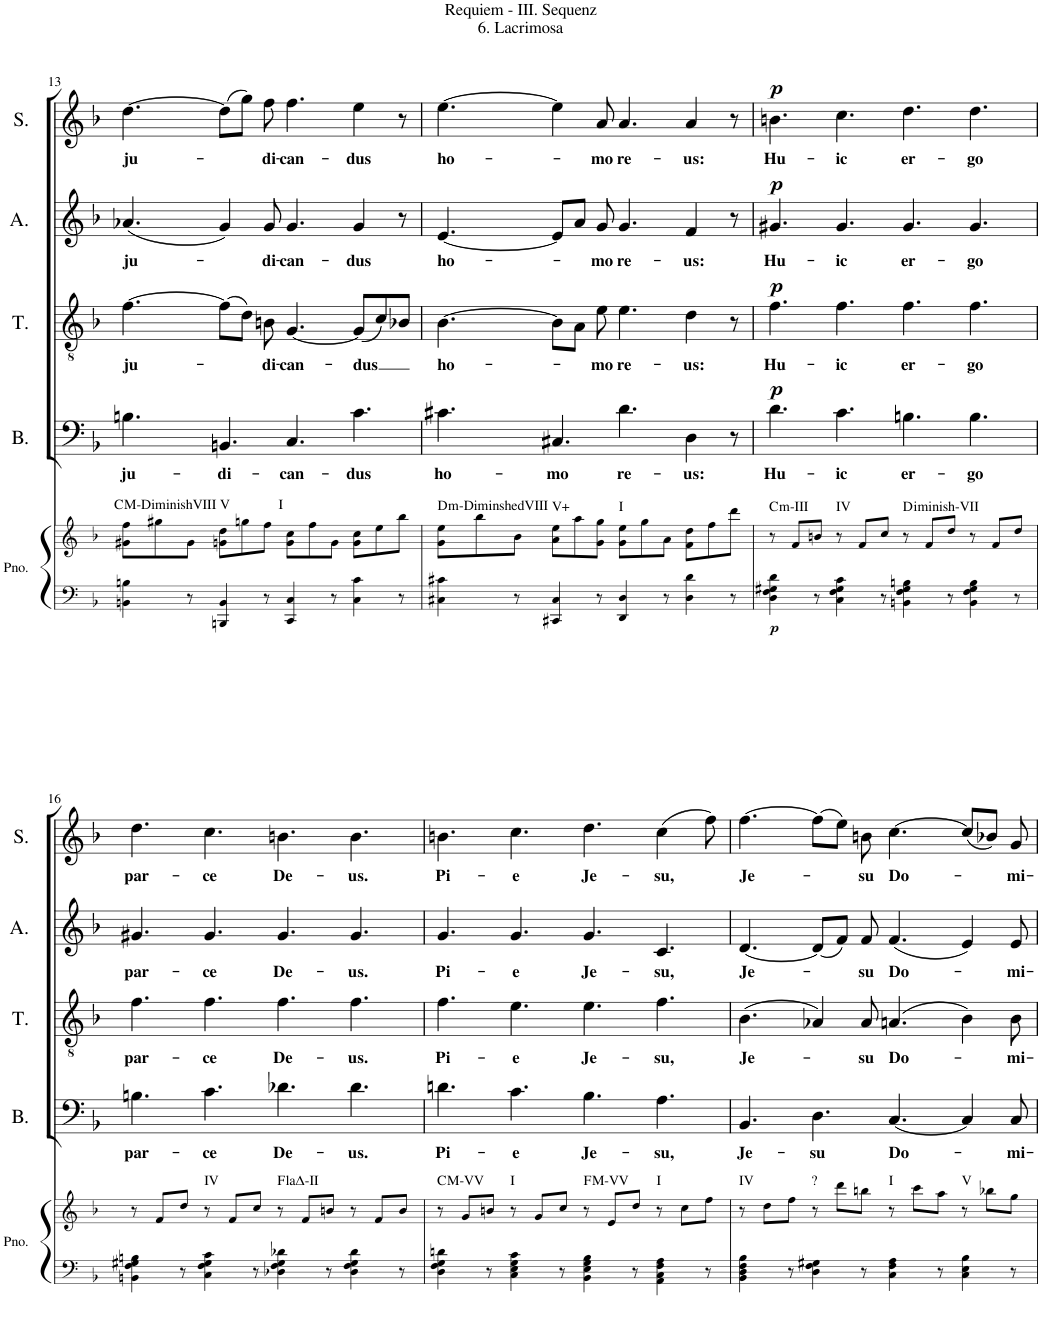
**kern	**kern	**dynam	**harte	**kern	**text	**dynam	**kern	**text	**dynam	**kern	**text	**dynam	**kern	**text	**dynam
*part5	*part5	*part5	*part5	*part4	*part4	*part4	*part3	*part3	*part3	*part2	*part2	*part2	*part1	*part1	*part1
*staff6	*staff5	*staff5/6	*	*staff4	*staff4	*staff4	*staff3	*staff3	*staff3	*staff2	*staff2	*staff2	*staff1	*staff1	*staff1
*I"Piano	*	*	*	*I"Bass	*	*	*I"Tenor	*	*	*I"Alto	*	*	*I"Soprano	*	*
*I'Pno.	*	*	*	*I'B.	*	*	*I'T.	*	*	*I'A.	*	*	*I'S.	*	*
!!LO:PB:g=z
*clefF4	*clefG2	*	*	*clefF4	*	*	*clefGv2	*	*	*clefG2	*	*	*clefG2	*	*
*k[b-]	*k[b-]	*	*	*k[b-]	*	*	*k[b-]	*	*	*k[b-]	*	*	*k[b-]	*	*
*M12/8	*M12/8	*	*	*M12/8	*	*	*M12/8	*	*	*M12/8	*	*	*M12/8	*	*
=13	=13	=13	=13	=13	=13	=13	=13	=13	=13	=13	=13	=13	=13	=13	=13
!	!	!	!LO:H:kt=M	!	!LO:LY:b	!	!	!LO:LY:b	!	!	!LO:LY:b	!	!	!LO:LY:b	!
4BBn\ 4Bn\	8g#X\ 8ff\L	.	C:maj	4.Bn\	ju-	.	[4.f\	ju-	.	(4.a-X/	ju-	.	[4.dd\	ju-	.
.	8gg#X\	.	.	.	.	.	.	.	.	.	.	.	.	.	.
8r	8g#\J	.	.	.	.	.	.	.	.	.	.	.	.	.	.
!	!	!	!LO:H:kt=V	!	!LO:LY:b	!	!	!	!	!	!	!	!	!	!
4BBBn/ 4BB/	8gn\ 8dd\L	.	N	4.BBn/	-di-	.	(8f\L]	.	.	4g/)	.	.	(8dd\L]	.	.
.	8ggn\	.	.	.	.	.	8d\J)	.	.	.	.	.	8gg\J)	.	.
!	!	!	!	!	!	!	!	!LO:LY:b	!	!	!LO:LY:b	!	!	!LO:LY:b	!
8r	8ff\J	.	.	.	.	.	8Bn\	-di-	.	8g/	-di-	.	8ff\	-di-	.
!	!	!	!LO:H:kt=I	!	!LO:LY:b	!	!	!LO:LY:b	!	!	!LO:LY:b	!	!	!LO:LY:b	!
4CC/ 4C/	8g\ 8cc\L	.	N	4.C/	-can-	.	[4.G/	-can-	.	4.g/	-can-	.	4.ff\	-can-	.
.	8ff\	.	.	.	.	.	.	.	.	.	.	.	.	.	.
8r	8g\J	.	.	.	.	.	.	.	.	.	.	.	.	.	.
!	!	!	!	!	!LO:LY:b	!	!	!LO:LY:b	!	!	!LO:LY:b	!	!	!LO:LY:b	!
4C\ 4c\	8g\ 8cc\L	.	.	4.c\	-dus	.	(8G/L]	-dus	.	4g/	-dus	.	4ee\	-dus	.
.	8ee\	.	.	.	.	.	8c/)	.	.	.	.	.	.	.	.
8r	8bb-\J	.	.	.	.	.	8B-X/J	.	.	8r	.	.	8r	.	.
=14	=14	=14	=14	=14	=14	=14	=14	=14	=14	=14	=14	=14	=14	=14	=14
!	!	!	!LO:H:kt=m	!	!LO:LY:b	!	!	!LO:LY:b	!	!	!LO:LY:b	!	!	!LO:LY:b	!
4C#X\ 4c#X\	8g\ 8ee\L	.	D:min	4.c#X\	ho-	.	[4.B-\	ho-	.	[4.e/	ho-	.	[4.ee\	ho-	.
.	8bb-\	.	.	.	.	.	.	.	.	.	.	.	.	.	.
8r	8b-\J	.	.	.	.	.	.	.	.	.	.	.	.	.	.
!	!	!	!LO:H:kt=V+	!	!LO:LY:b	!	!	!	!	!	!	!	!	!	!
4CC#X/ 4C#/	8a\ 8ee\L	.	N	4.C#X/	-mo	.	8B-\L]	.	.	8e/L]	.	.	4ee\]	.	.
.	8aa\	.	.	.	.	.	8A\J	.	.	8a/J	.	.	.	.	.
!	!	!	!	!	!	!	!	!LO:LY:b	!	!	!LO:LY:b	!	!	!LO:LY:b	!
8r	8g\ 8gg\J	.	.	.	.	.	8e\	-mo	.	8g/	-mo	.	8a/	-mo	.
!	!	!	!LO:H:kt=I	!	!LO:LY:b	!	!	!LO:LY:b	!	!	!LO:LY:b	!	!	!LO:LY:b	!
4DD/ 4D/	8g\ 8ee\L	.	N	4.d\	re-	.	4.e\	re-	.	4.g/	re-	.	4.a/	re-	.
.	8gg\	.	.	.	.	.	.	.	.	.	.	.	.	.	.
8r	8a\J	.	.	.	.	.	.	.	.	.	.	.	.	.	.
!	!	!	!	!	!LO:LY:b	!	!	!LO:LY:b	!	!	!LO:LY:b	!	!	!LO:LY:b	!
4D\ 4d\	8f\ 8dd\L	.	.	4D\	-us:	.	4d\	-us:	.	4f/	-us:	.	4a/	-us:	.
.	8ff\	.	.	.	.	.	.	.	.	.	.	.	.	.	.
8r	8ddd\J	.	.	8r	.	.	8r	.	.	8r	.	.	8r	.	.
=15	=15	=15	=15	=15	=15	=15	=15	=15	=15	=15	=15	=15	=15	=15	=15
!	!	!LO:DY:b=2	!LO:H:kt=m	!	!LO:LY:b	!LO:DY:a	!	!LO:LY:b	!LO:DY:a	!	!LO:LY:b	!LO:DY:a	!	!LO:LY:b	!LO:DY:a
4D\ 4F\ 4G#X\ 4d\	8r	p	C:min	4.d\	Hu-	p	4.f\	Hu-	p	4.g#X/	Hu-	p	4.bn\	Hu-	p
.	8f/L	.	.	.	.	.	.	.	.	.	.	.	.	.	.
8r	8bn/J	.	.	.	.	.	.	.	.	.	.	.	.	.	.
!	!	!	!LO:H:kt=IV	!	!LO:LY:b	!	!	!LO:LY:b	!	!	!LO:LY:b	!	!	!LO:LY:b	!
4C\ 4F\ 4G#\ 4c\	8r	.	N	4.c\	-ic	.	4.f\	-ic	.	4.g#/	-ic	.	4.cc\	-ic	.
.	8f/L	.	.	.	.	.	.	.	.	.	.	.	.	.	.
8r	8cc/J	.	.	.	.	.	.	.	.	.	.	.	.	.	.
!	!	!	!	!	!LO:LY:b	!	!	!LO:LY:b	!	!	!LO:LY:b	!	!	!LO:LY:b	!
4BBn\ 4F\ 4G#\ 4Bn\	8r	.	D:maj	4.Bn\	er-	.	4.f\	er-	.	4.g#/	er-	.	4.dd\	er-	.
.	8f/L	.	.	.	.	.	.	.	.	.	.	.	.	.	.
8r	8dd/J	.	.	.	.	.	.	.	.	.	.	.	.	.	.
!	!	!	!	!	!LO:LY:b	!	!	!LO:LY:b	!	!	!LO:LY:b	!	!	!LO:LY:b	!
4BB\ 4F\ 4G#\ 4B\	8r	.	.	4.B\	-go	.	4.f\	-go	.	4.g#/	-go	.	4.dd\	-go	.
.	8f/L	.	.	.	.	.	.	.	.	.	.	.	.	.	.
8r	8dd/J	.	.	.	.	.	.	.	.	.	.	.	.	.	.
!!LO:LB:g=z
=16	=16	=16	=16	=16	=16	=16	=16	=16	=16	=16	=16	=16	=16	=16	=16
!	!	!	!	!	!LO:LY:b	!	!	!LO:LY:b	!	!	!LO:LY:b	!	!	!LO:LY:b	!
4BBn\ 4F\ 4G#X\ 4Bn\	8r	.	.	4.Bn\	par-	.	4.f\	par-	.	4.g#X/	par-	.	4.dd\	par-	.
.	8f/L	.	.	.	.	.	.	.	.	.	.	.	.	.	.
8r	8dd/J	.	.	.	.	.	.	.	.	.	.	.	.	.	.
!	!	!	!LO:H:kt=IV	!	!LO:LY:b	!	!	!LO:LY:b	!	!	!LO:LY:b	!	!	!LO:LY:b	!
4C\ 4F\ 4G#\ 4c\	8r	.	N	4.c\	-ce	.	4.f\	-ce	.	4.g#/	-ce	.	4.cc\	-ce	.
.	8f/L	.	.	.	.	.	.	.	.	.	.	.	.	.	.
8r	8cc/J	.	.	.	.	.	.	.	.	.	.	.	.	.	.
!	!	!	!	!	!LO:LY:b	!	!	!LO:LY:b	!	!	!LO:LY:b	!	!	!LO:LY:b	!
4D-X\ 4F\ 4G#\ 4d-X\	8r	.	F:maj	4.d-X\	De-	.	4.f\	De-	.	4.g#/	De-	.	4.bn\	De-	.
.	8f/L	.	.	.	.	.	.	.	.	.	.	.	.	.	.
8r	8bn/J	.	.	.	.	.	.	.	.	.	.	.	.	.	.
!	!	!	!	!	!LO:LY:b	!	!	!LO:LY:b	!	!	!LO:LY:b	!	!	!LO:LY:b	!
4D-\ 4F\ 4G#\ 4d-\	8r	.	.	4.d-\	-us.	.	4.f\	-us.	.	4.g#/	-us.	.	4.b\	-us.	.
.	8f/L	.	.	.	.	.	.	.	.	.	.	.	.	.	.
8r	8b/J	.	.	.	.	.	.	.	.	.	.	.	.	.	.
=17	=17	=17	=17	=17	=17	=17	=17	=17	=17	=17	=17	=17	=17	=17	=17
!	!	!	!LO:H:kt=M	!	!LO:LY:b	!	!	!LO:LY:b	!	!	!LO:LY:b	!	!	!LO:LY:b	!
4D\ 4F\ 4G\ 4dn\	8r	.	C:maj	4.dn\	Pi-	.	4.f\	Pi-	.	4.g/	Pi-	.	4.bn\	Pi-	.
.	8g/L	.	.	.	.	.	.	.	.	.	.	.	.	.	.
8r	8bn/J	.	.	.	.	.	.	.	.	.	.	.	.	.	.
!	!	!	!LO:H:kt=I	!	!LO:LY:b	!	!	!LO:LY:b	!	!	!LO:LY:b	!	!	!LO:LY:b	!
4C\ 4E\ 4G\ 4c\	8r	.	N	4.c\	-e	.	4.e\	-e	.	4.g/	-e	.	4.cc\	-e	.
.	8g/L	.	.	.	.	.	.	.	.	.	.	.	.	.	.
8r	8cc/J	.	.	.	.	.	.	.	.	.	.	.	.	.	.
!	!	!	!LO:H:kt=M	!	!LO:LY:b	!	!	!LO:LY:b	!	!	!LO:LY:b	!	!	!LO:LY:b	!
4BB-\ 4E\ 4G\ 4B-\	8r	.	F:maj	4.B-\	Je-	.	4.e\	Je-	.	4.g/	Je-	.	4.dd\	Je-	.
.	8e/L	.	.	.	.	.	.	.	.	.	.	.	.	.	.
8r	8dd/J	.	.	.	.	.	.	.	.	.	.	.	.	.	.
!	!	!	!LO:H:kt=I	!	!LO:LY:b	!	!	!LO:LY:b	!	!	!LO:LY:b	!	!	!LO:LY:b	!
4AA\ 4C\ 4F\ 4A\	8r	.	N	4.A\	-su,	.	4.f\	-su,	.	4.c/	-su,	.	(4cc\	-su,	.
.	8cc\L	.	.	.	.	.	.	.	.	.	.	.	.	.	.
8r	8ff\J	.	.	.	.	.	.	.	.	.	.	.	8ff\)	.	.
=18	=18	=18	=18	=18	=18	=18	=18	=18	=18	=18	=18	=18	=18	=18	=18
!	!	!	!LO:H:kt=IV	!	!LO:LY:b	!	!	!LO:LY:b	!	!	!LO:LY:b	!	!	!LO:LY:b	!
4BB-\ 4D\ 4F\ 4B-\	8r	.	N	4.BB-/	Je-	.	(4.B-\	Je-	.	[4.d/	Je-	.	[4.ff\	Je-	.
.	8dd\L	.	.	.	.	.	.	.	.	.	.	.	.	.	.
8r	8ff\J	.	.	.	.	.	.	.	.	.	.	.	.	.	.
!	!	!	!LO:H:kt=?	!	!LO:LY:b	!	!	!	!	!	!	!	!	!	!
4D\ 4F\ 4G#X\	8r	.	N	4.D\	-su	.	4A-X/)	.	.	(8d/L]	.	.	(8ff\L]	.	.
.	8ddd\L	.	.	.	.	.	.	.	.	8f/J)	.	.	8ee\J)	.	.
!	!	!	!	!	!	!	!	!LO:LY:b	!	!	!LO:LY:b	!	!	!LO:LY:b	!
8r	8bbn\J	.	.	.	.	.	8A-/	-su	.	8f/	-su	.	8bn\	-su	.
!	!	!	!LO:H:kt=I	!	!LO:LY:b	!	!	!LO:LY:b	!	!	!LO:LY:b	!	!	!LO:LY:b	!
4C\ 4F\ 4A\	8r	.	N	[4.C/	Do-	.	(4.An/	Do-	.	(4.f/	Do-	.	[4.cc\	Do-	.
.	8ccc\L	.	.	.	.	.	.	.	.	.	.	.	.	.	.
8r	8aa\J	.	.	.	.	.	.	.	.	.	.	.	.	.	.
!	!	!	!LO:H:kt=V	!	!	!	!	!	!	!	!	!	!	!	!
4C\ 4E\ 4B-\	8r	.	N	4C/]	.	.	4B-\)	.	.	4e/)	.	.	(8cc/L]	.	.
.	8bb-X\L	.	.	.	.	.	.	.	.	.	.	.	8b-X/J)	.	.
!	!	!	!	!	!LO:LY:b	!	!	!LO:LY:b	!	!	!LO:LY:b	!	!	!LO:LY:b	!
8r	8gg\J	.	.	8C/	-mi-	.	8B-\	-mi-	.	8e/	-mi-	.	8g/	-mi-	.
=	=	=	=	=	=	=	=	=	=	=	=	=	=	=	=
*-	*-	*-	*-	*-	*-	*-	*-	*-	*-	*-	*-	*-	*-	*-	*-
